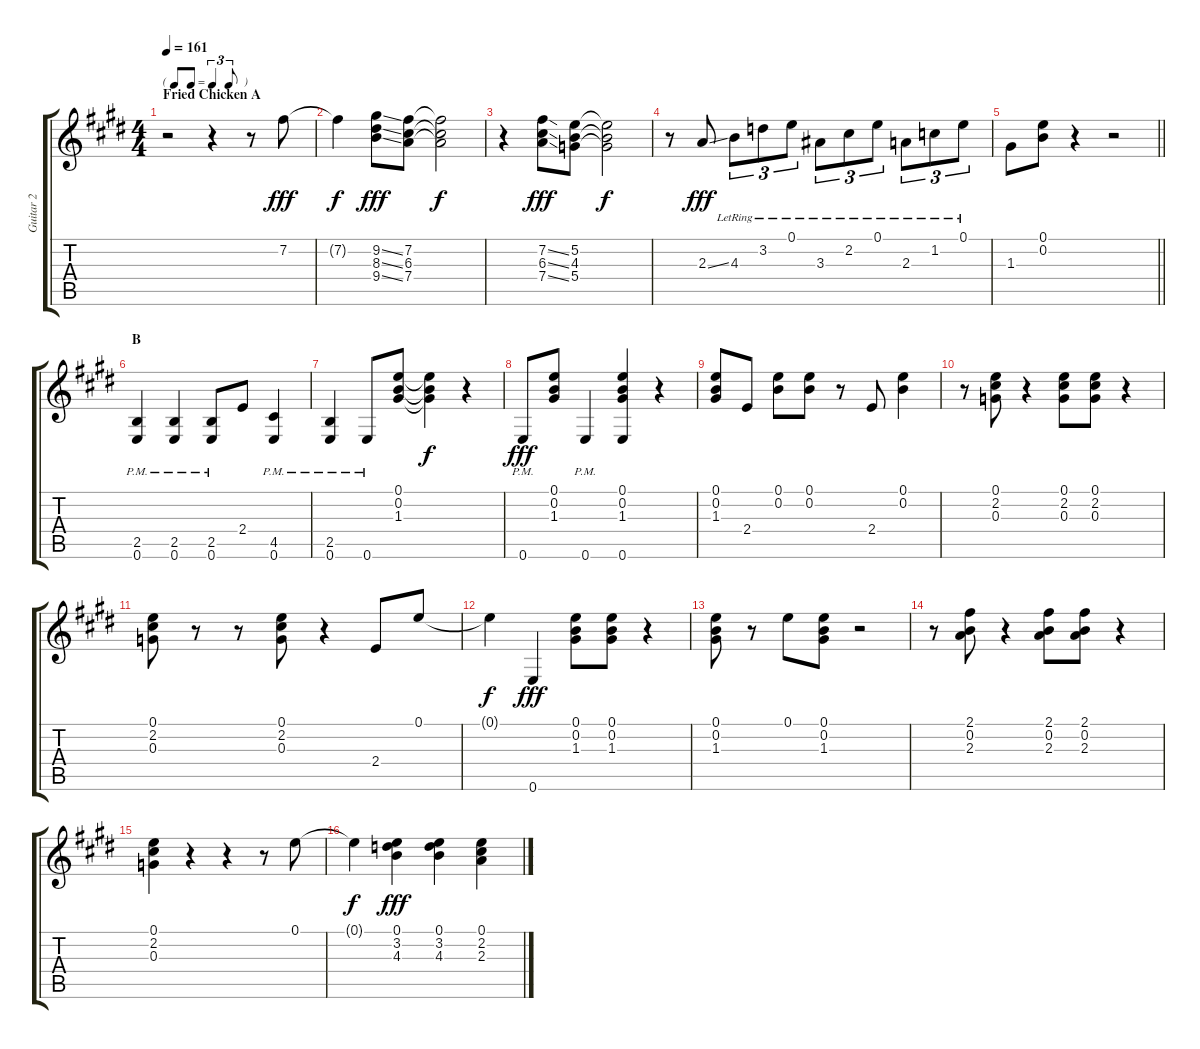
\track ("Guitar 2" "Guitar 2") {instrument electricguitarclean}
\staff {score tabs}
\tuning (E4 B3 G3 D3 A2 E2) {hide}
\ts (4 4)
\tf triplet8th
\section ("" "Fried Chicken A")
\tempo 161
\clef g2
\ks e
r.2{dy fff instrument electricguitarclean} r.4 r.8 7.2.8 |
7.2{t}.4{dy f} (9.2{ss} 8.3{ss} 9.4{ss}).8{dy fff} (7.2 6.3 7.4).8 (7.2{t} 6.3{t} 7.4{t}).2{dy f} |
r.4 (7.2{ss} 6.3{ss} 7.4{ss}).8{dy fff} (5.2 4.3 5.4).8 (5.2{t} 4.3{t} 5.4{t}).2{dy f} |
r.8 2.3{ss}.8{dy fff} 4.3{lr}.8{tu (3 2)} 3.2{lr}.8{tu (3 2)} 0.1{lr}.8{tu (3 2)} 3.3{lr}.8{tu (3 2)} 2.2{lr}.8{tu (3 2)} 0.1{lr}.8{tu (3 2)} 2.3{lr}.8{tu (3 2)} 1.2{lr}.8{tu (3 2)} 0.1{lr}.8{tu (3 2)} |
\barLineRight lightlight
1.3.8 (0.1 0.2).8 r.4 r.2 |
\section ("" "B")
(2.5{pm} 0.6{pm}).4 (2.5{pm} 0.6{pm}).4 (2.5{pm} 0.6{pm}).8 2.4.8 (4.5{pm} 0.6{pm}).4 |
(2.5{pm} 0.6{pm}).4 0.6{pm}.8 (0.1 0.2 1.3).8 (0.1{t} 0.2{t} 1.3{t}).4{dy f} r.4 |
0.6{pm}.8{dy fff} (0.1 0.2 1.3).8 0.6{pm}.4 (0.1 0.2 1.3 0.6).4 r.4 |
(0.1 0.2 1.3).8 2.4.8 (0.1 0.2).8 (0.1 0.2).8 r.8 2.4.8 (0.1 0.2).4 |
r.8 (0.1 2.2 0.3).8 r.4 (0.1 2.2 0.3).8 (0.1 2.2 0.3).8 r.4 |
(0.1 2.2 0.3).8 r.8 r.8 (0.1 2.2 0.3).8 r.4 2.4.8 0.1.8 |
0.1{t}.4{dy f} 0.6.4{dy fff} (0.1 0.2 1.3).8 (0.1 0.2 1.3).8 r.4 |
(0.1 0.2 1.3).8 r.8 0.1.8 (0.1 0.2 1.3).8 r.2 |
r.8 (2.1 0.2 2.3).8 r.4 (2.1 0.2 2.3).8 (2.1 0.2 2.3).8 r.4 |
(0.1 2.2 0.3).4 r.4 r.4 r.8 0.1.8 |
0.1{t}.4{dy f} (0.1 3.2 4.3).4{dy fff} (0.1 3.2 4.3).4 (0.1 2.2 2.3).4
